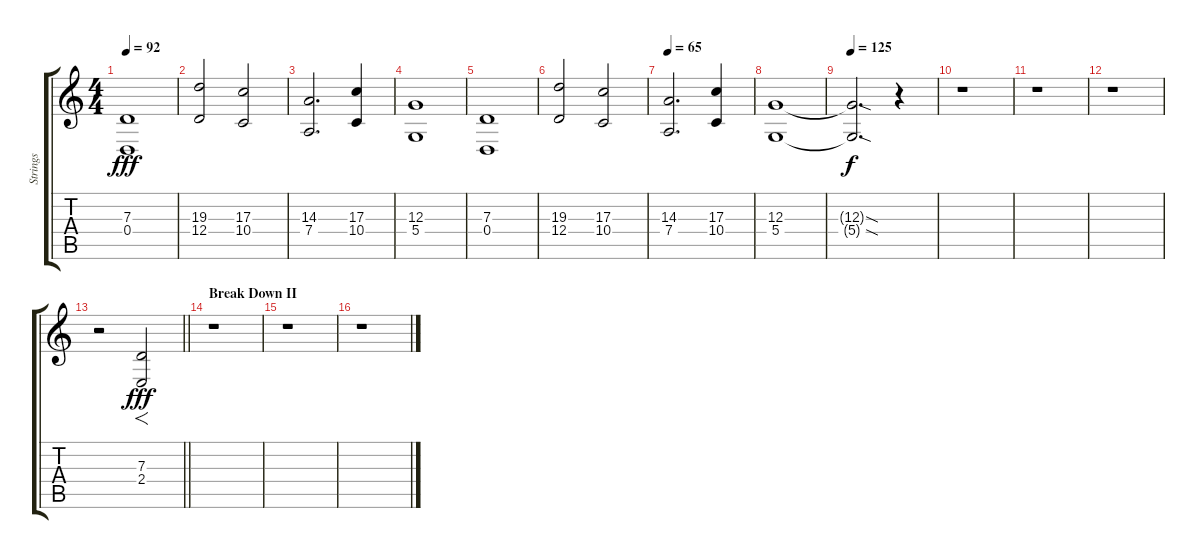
\track ("Strings" "Strings") {instrument stringensemble2}
\staff {score tabs}
\tuning (E4 B3 G3 D3 A2 E2) {hide}
\ts (4 4)
\tempo 92
\clef g2
\ks c
(7.3 0.4).1{dy fff} |
(19.3 12.4).2 (17.3 10.4).2 |
(14.3 7.4).2{d} (17.3 10.4).4 |
(12.3 5.4).1 |
(7.3 0.4).1 |
(19.3 12.4).2 (17.3 10.4).2 |
\tempo 65
(14.3 7.4).2{d} (17.3 10.4).4 |
(12.3 5.4).1 |
\tempo 125
(12.3{sod t} 5.4{sod t}).2{d dy f volume 0} r.4{volume 0} |
r.1{volume 12} |
r.1 |
r.1 |
\barLineRight lightlight
r.2{volume 16 instrument reversecymbal} (7.3 2.4).2{f dy fff} |
\section ("" "Break Down II")
r.1 |
r.1 |
r.1
